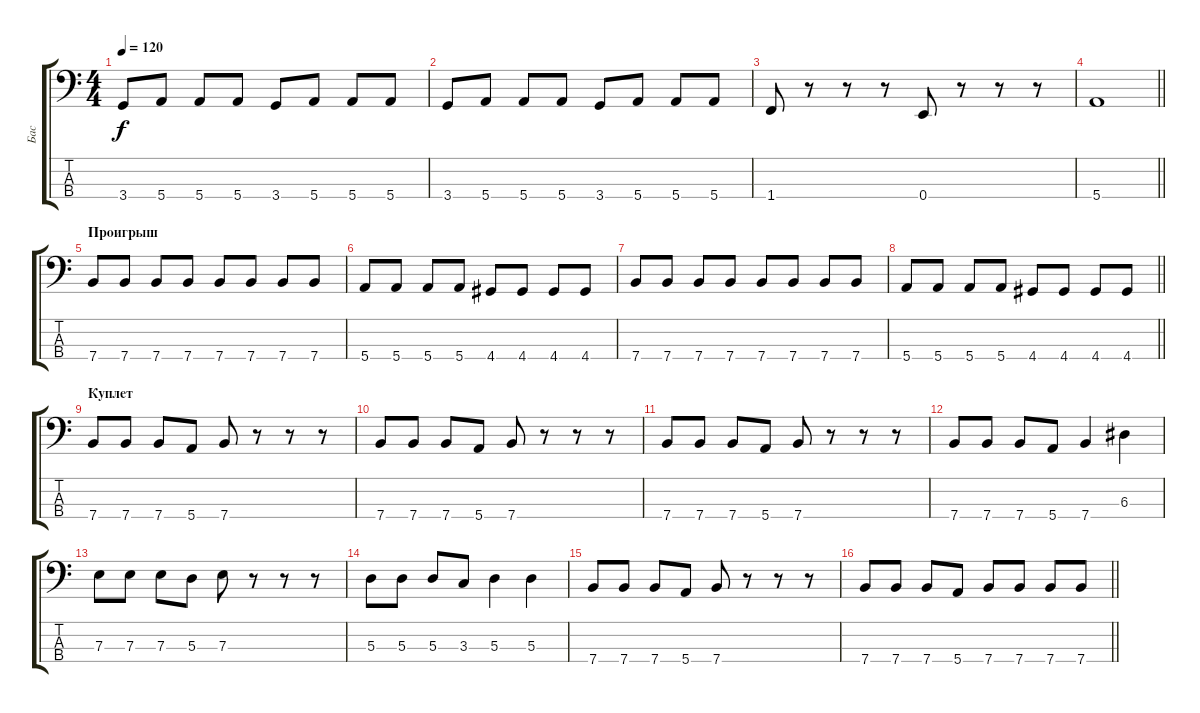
\track ("Бас" "Бас") {instrument electricbassfinger}
\staff {score tabs}
\tuning (G2 D2 A1 E1) {hide}
\ts (4 4)
\tempo 120
\clef f4
\ks c
3.4.8{dy f} 5.4.8 5.4.8 5.4.8 3.4.8 5.4.8 5.4.8 5.4.8 |
3.4.8 5.4.8 5.4.8 5.4.8 3.4.8 5.4.8 5.4.8 5.4.8 |
1.4.8 r.8 r.8 r.8 0.4.8 r.8 r.8 r.8 |
\barLineRight lightlight
5.4.1 |
\section ("" "Проигрыш")
7.4.8 7.4.8 7.4.8 7.4.8 7.4.8 7.4.8 7.4.8 7.4.8 |
5.4.8 5.4.8 5.4.8 5.4.8 4.4.8 4.4.8 4.4.8 4.4.8 |
7.4.8 7.4.8 7.4.8 7.4.8 7.4.8 7.4.8 7.4.8 7.4.8 |
\barLineRight lightlight
5.4.8 5.4.8 5.4.8 5.4.8 4.4.8 4.4.8 4.4.8 4.4.8 |
\section ("" "Куплет")
7.4.8 7.4.8 7.4.8 5.4.8 7.4.8 r.8 r.8 r.8 |
7.4.8 7.4.8 7.4.8 5.4.8 7.4.8 r.8 r.8 r.8 |
7.4.8 7.4.8 7.4.8 5.4.8 7.4.8 r.8 r.8 r.8 |
7.4.8 7.4.8 7.4.8 5.4.8 7.4.4 6.3.4 |
7.3.8 7.3.8 7.3.8 5.3.8 7.3.8 r.8 r.8 r.8 |
5.3.8 5.3.8 5.3.8 3.3.8 5.3.4 5.3.4 |
7.4.8 7.4.8 7.4.8 5.4.8 7.4.8 r.8 r.8 r.8 |
\barLineRight lightlight
7.4.8 7.4.8 7.4.8 5.4.8 7.4.8 7.4.8 7.4.8 7.4.8
